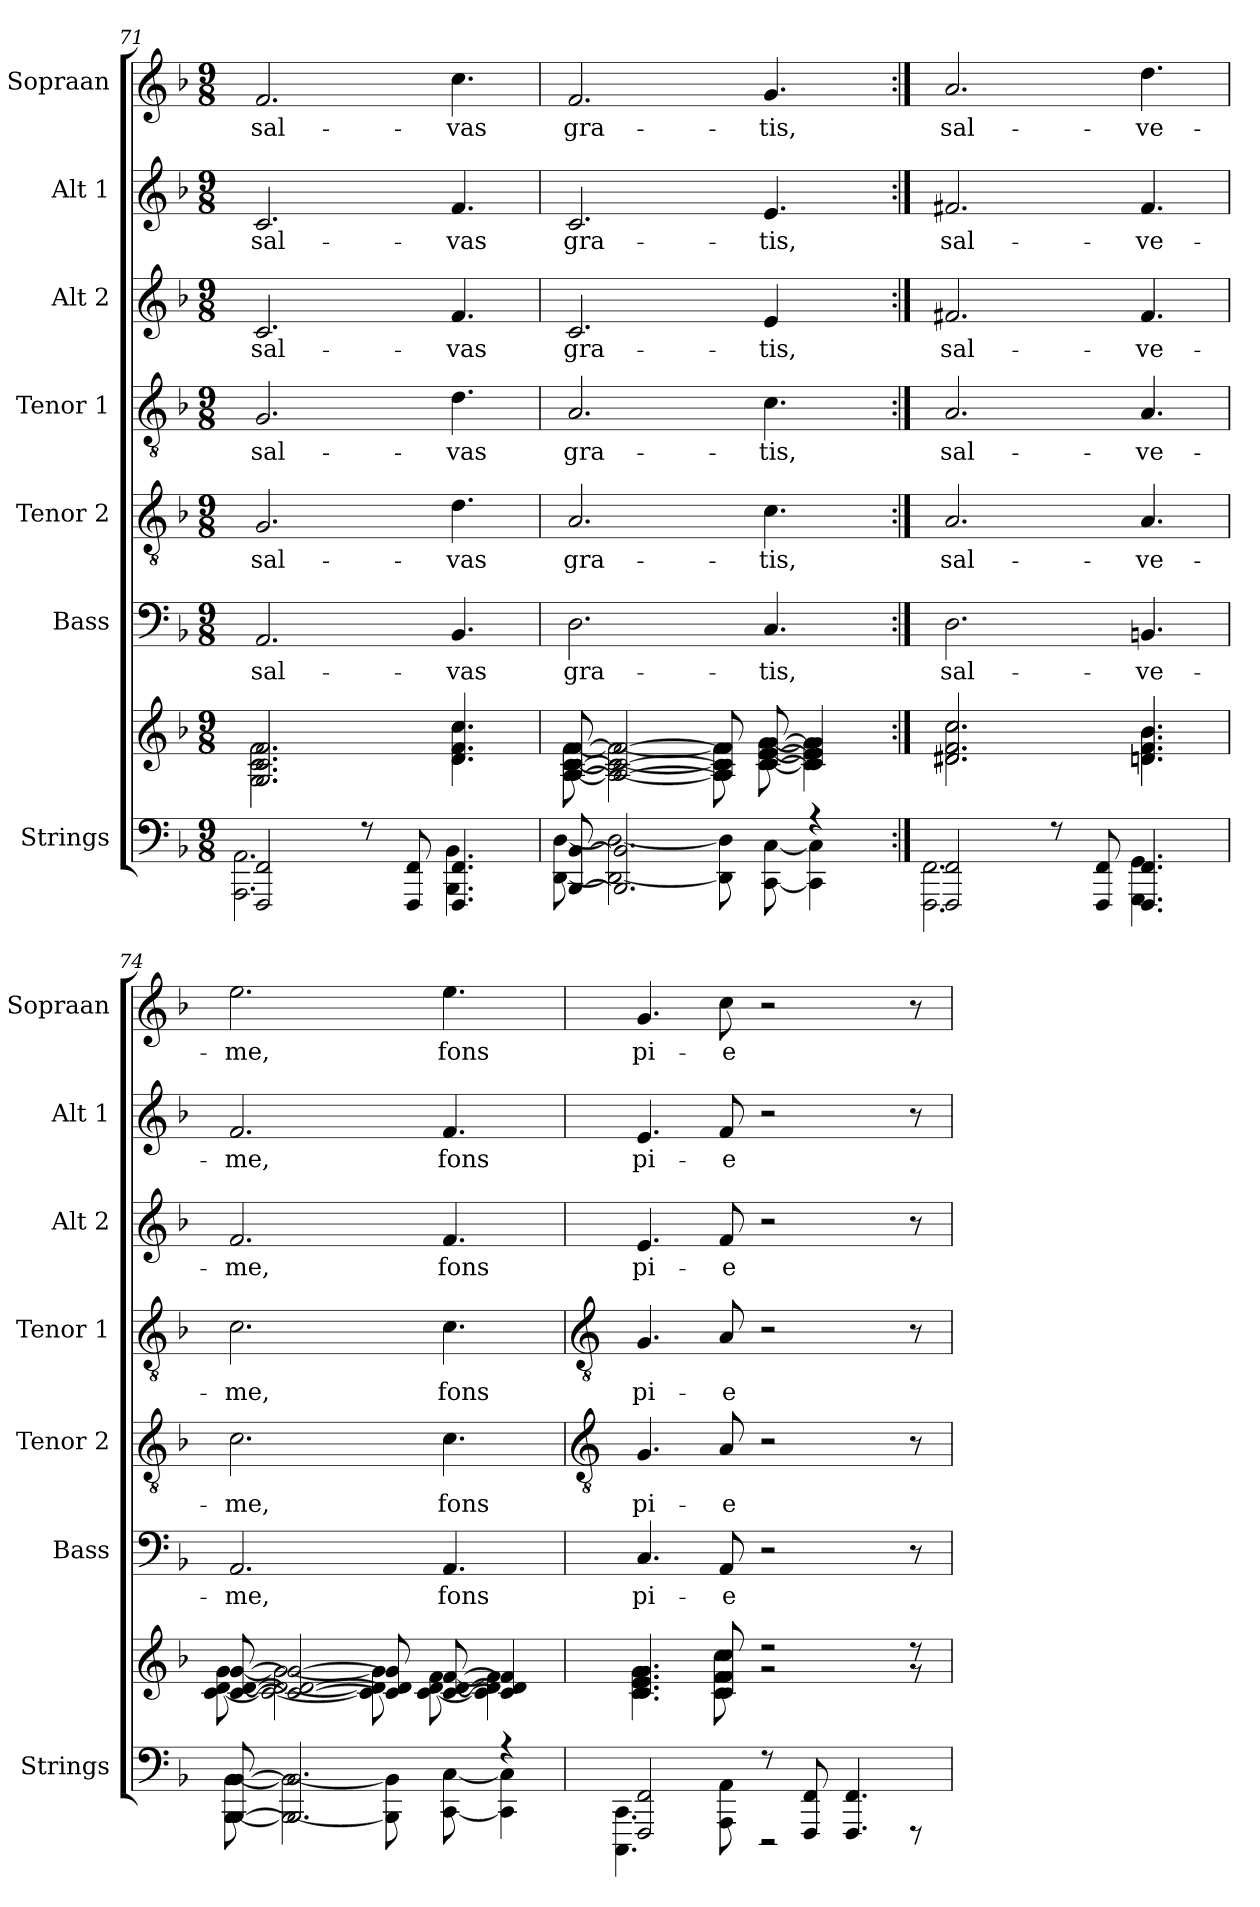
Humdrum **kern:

**kern	**kern	**kern	**text	**kern	**text	**kern	**text	**kern	**text	**kern	**text	**kern	**text
*part7	*part7	*part6	*part6	*part5	*part5	*part4	*part4	*part3	*part3	*part2	*part2	*part1	*part1
*staff8	*staff7	*staff6	*staff6	*staff5	*staff5	*staff4	*staff4	*staff3	*staff3	*staff2	*staff2	*staff1	*staff1
*I"Strings	*	*I"Bass	*	*I"Tenor 2	*	*I"Tenor 1	*	*I"Alt 2	*	*I"Alt 1	*	*I"Sopraan	*
*I'Strings	*	*I'Bass	*	*I'Tenor 2	*	*I'Tenor 1	*	*I'Alt 2	*	*I'Alt 1	*	*I'Sopraan	*
*clefF4	*clefG2	*clefF4	*	*clefGv2	*	*clefGv2	*	*clefG2	*	*clefG2	*	*clefG2	*
*k[b-]	*k[b-]	*k[b-]	*	*k[b-]	*	*k[b-]	*	*k[b-]	*	*k[b-]	*	*k[b-]	*
*F:	*F:	*F:	*	*F:	*	*F:	*	*F:	*	*F:	*	*F:	*
*M9/8	*M9/8	*M9/8	*	*M9/8	*	*M9/8	*	*M9/8	*	*M9/8	*	*M9/8	*
=71	=71	=71	=71	=71	=71	=71	=71	=71	=71	=71	=71	=71	=71
*^	*^	*	*	*	*	*	*	*	*	*	*	*	*
!	!	!	!	!	!LO:LY:b	!	!LO:LY:b	!	!LO:LY:b	!	!LO:LY:b	!	!LO:LY:b	!	!LO:LY:b
2FFF/ 2FF/	2.AAA\ 2.AA\	2.G/ 2.c/ 2.f/	2.G\ 2.c\ 2.f\	2.AA	sal-	2.G	sal-	2.G	sal-	2.c	sal-	2.c	sal-	2.f	sal-
8r	.	.	.	.	.	.	.	.	.	.	.	.	.	.	.
8FFF/ 8FF/	.	.	.	.	.	.	.	.	.	.	.	.	.	.	.
!	!	!	!	!	!LO:LY:b	!	!LO:LY:b	!	!LO:LY:b	!	!LO:LY:b	!	!LO:LY:b	!	!LO:LY:b
4.FFF/ 4.FF/	4.BBB-\ 4.BB-\	4.d/ 4.f/ 4.cc/	4.d\ 4.f\ 4.cc\	4.BB-	-vas	4.d	-vas	4.d	-vas	4.f	-vas	4.f	-vas	4.cc	-vas
=72	=72	=72	=72	=72	=72	=72	=72	=72	=72	=72	=72	=72	=72	=72	=72
!	!	!	!	!	!LO:LY:b	!	!LO:LY:b	!	!LO:LY:b	!	!LO:LY:b	!	!LO:LY:b	!	!LO:LY:b
[8BBB-/ [8BB-/	[8DD\ [8D\	[8A/ [8c/ [8f/	[8A\ [8c\ [8f\	2.D	gra-	2.A	gra-	2.A	gra-	2.c	gra-	2.c	gra-	2.f	gra-
2.BBB-/] 2.BB-/]	2DD\_ 2D\_	2A/_ 2c/_ 2f/_	2A\_ 2c\_ 2f\_	.	.	.	.	.	.	.	.	.	.	.	.
.	8DD\] 8D\]	8A/] 8c/] 8f/]	8A\] 8c\] 8f\]	.	.	.	.	.	.	.	.	.	.	.	.
!	!	!	!	!	!LO:LY:b	!	!LO:LY:b	!	!LO:LY:b	!	!LO:LY:b	!	!LO:LY:b	!	!LO:LY:b
.	[8CC\ [8C\	[8c/ [8e/ [8g/	[8c\ [8e\ [8g\	4.C	-tis,	4.c	-tis,	4.c	-tis,	4e	-tis,	4.e	-tis,	4.g	-tis,
4r	4CC\] 4C\]	4c/] 4e/] 4g/]	4c\] 4e\] 4g\]	.	.	.	.	.	.	.	.	.	.	.	.
.	.	.	.	.	.	.	.	.	.	8ryy	.	.	.	.	.
=73:|!	=73:|!	=73:|!	=73:|!	=73:|!	=73:|!	=73:|!	=73:|!	=73:|!	=73:|!	=73:|!	=73:|!	=73:|!	=73:|!	=73:|!	=73:|!
!	!	!	!	!	!LO:LY:b	!	!LO:LY:b	!	!LO:LY:b	!	!LO:LY:b	!	!LO:LY:b	!	!LO:LY:b
2FFF/ 2FF/	2.FFF\ 2.FF\	2.d#X/ 2.f/ 2.cc/	2.d#X\ 2.f\ 2.cc\	2.D	sal-	2.A	sal-	2.A	sal-	2.f#X	sal-	2.f#X	sal-	2.a	sal-
8r	.	.	.	.	.	.	.	.	.	.	.	.	.	.	.
8FFF/ 8FF/	.	.	.	.	.	.	.	.	.	.	.	.	.	.	.
!	!	!	!	!	!LO:LY:b	!	!LO:LY:b	!	!LO:LY:b	!	!LO:LY:b	!	!LO:LY:b	!	!LO:LY:b
4.FFF/ 4.FF/	4.GGG\ 4.GG\	4.dn/ 4.f/ 4.b-/	4.dn\ 4.f\ 4.b-\	4.BBn	-ve-	4.A	-ve-	4.A	-ve-	4.f#	-ve-	4.f#	-ve-	4.dd	-ve-
=74	=74	=74	=74	=74	=74	=74	=74	=74	=74	=74	=74	=74	=74	=74	=74
!	!	!	!	!	!LO:LY:b	!	!LO:LY:b	!	!LO:LY:b	!	!LO:LY:b	!	!LO:LY:b	!	!LO:LY:b
[8BBB-/ [8BB-/	[8BBB-\ [8BB-\	[8c/ [8d/ [8g/	[8c\ [8d\ [8g\	2.AA	-me,	2.c	-me,	2.c	-me,	2.f	-me,	2.f	-me,	2.ee	-me,
2.BBB-/] 2.BB-/]	2BBB-\_ 2BB-\_	2c/_ 2d/_ 2g/_	2c\_ 2d\_ 2g\_	.	.	.	.	.	.	.	.	.	.	.	.
.	8BBB-\] 8BB-\]	8c/] 8d/] 8g/]	8c\] 8d\] 8g\]	.	.	.	.	.	.	.	.	.	.	.	.
!	!	!	!	!	!LO:LY:b	!	!LO:LY:b	!	!LO:LY:b	!	!LO:LY:b	!	!LO:LY:b	!	!LO:LY:b
.	[8CC\ [8C\	[8c/ [8d/ [8f/	[8c\ [8d\ [8f\	4.AA	fons	4.c	fons	4.c	fons	4.f	fons	4.f	fons	4.ee	fons
4r	4CC\] 4C\]	4c/] 4d/] 4f/]	4c\] 4d\] 4f\]	.	.	.	.	.	.	.	.	.	.	.	.
!!LO:LB:g=z
=75	=75	=75	=75	=75	=75	=75	=75	=75	=75	=75	=75	=75	=75	=75	=75
*	*	*	*	*	*	*clefGv2	*	*clefGv2	*	*	*	*	*	*	*
!	!	!	!	!	!LO:LY:b	!	!LO:LY:b	!	!LO:LY:b	!	!LO:LY:b	!	!LO:LY:b	!	!LO:LY:b
2FFF/ 2FF/	4.CCC\ 4.CC\	4.c/ 4.e/ 4.g/	4.c\ 4.e\ 4.g\	4.C	pi-	4.G	pi-	4.G	pi-	4.e	pi-	4.e	pi-	4.g	pi-
!	!	!	!	!	!LO:LY:b	!	!LO:LY:b	!	!LO:LY:b	!	!LO:LY:b	!	!LO:LY:b	!	!LO:LY:b
.	8AAA\ 8AA\	8c/ 8f/ 8cc/	8c\ 8f\ 8cc\	8AA	-e-	8A	-e-	8A	-e-	8f	-e-	8f	-e-	8cc	-e-
8r	2r	2r	2r	2r	.	2r	.	2r	.	2r	.	2r	.	2r	.
8FFF/ 8FF/	.	.	.	.	.	.	.	.	.	.	.	.	.	.	.
4.FFF/ 4.FF/	.	.	.	.	.	.	.	.	.	.	.	.	.	.	.
.	8r	8r	8r	8r	.	8r	.	8r	.	8r	.	8r	.	8r	.
*v	*v	*	*	*	*	*	*	*	*	*	*	*	*	*	*
*	*v	*v	*	*	*	*	*	*	*	*	*	*	*	*
=	=	=	=	=	=	=	=	=	=	=	=	=	=
*-	*-	*-	*-	*-	*-	*-	*-	*-	*-	*-	*-	*-	*-
